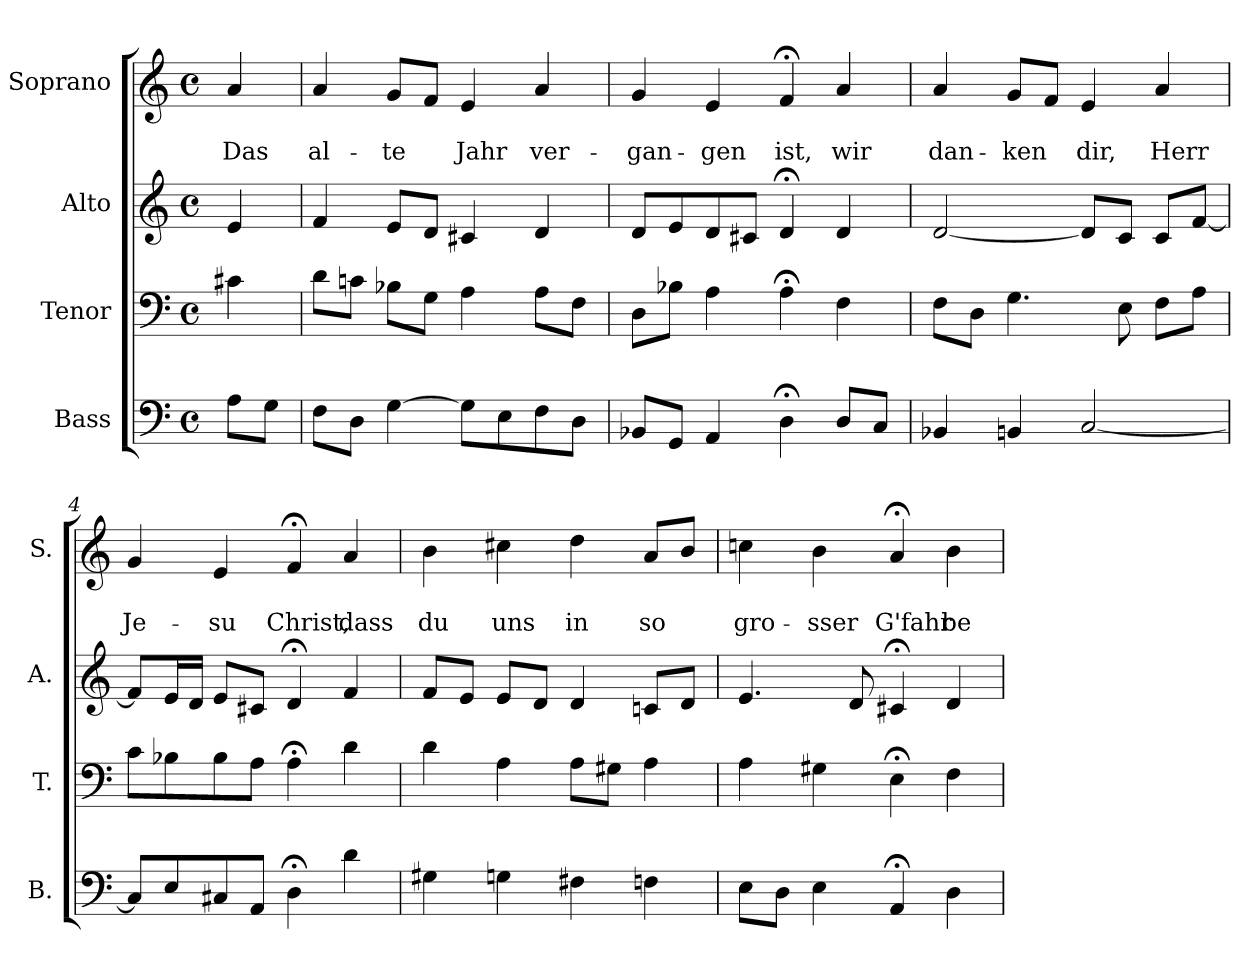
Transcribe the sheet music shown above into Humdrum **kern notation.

**kern	**kern	**kern	**kern	**text	**text
*part4	*part3	*part2	*part1	*part1	*part1
*staff4	*staff3	*staff2	*staff1	*staff1	*staff1
*I"Bass	*I"Tenor	*I"Alto	*I"Soprano	*	*
*I'B.	*I'T.	*I'A.	*I'S.	*	*
*clefF4	*clefF4	*clefG2	*clefG2	*	*
*k[]	*k[]	*k[]	*k[]	*	*
*	*	*	*a:	*	*
*M4/4	*M4/4	*M4/4	*M4/4	*	*
*met(c)	*met(c)	*met(c)	*met(c)	*	*
=	=	=	=	=	=
8A\L	4c#X\	4e/	4a/	.	Das
8G\J	.	.	.	.	.
=1	=1	=1	=1	=1	=1
8F\L	8d\L	4f/	4a/	.	al-
8D\J	8cn\J	.	.	.	.
[4G\	8B-X\L	8e/L	8g/L	.	-te
.	8G\J	8d/J	8f/J	.	.
8G\L]	4A\	4c#X/	4e/	.	Jahr
8E\	.	.	.	.	.
8F\	8A\L	4d/	4a/	.	ver-
8D\J	8F\J	.	.	.	.
=2	=2	=2	=2	=2	=2
8BB-X/L	8D\L	8d/L	4g/	.	-gan-
8GG/J	8B-X\J	8e/	.	.	.
4AA/	4A\	8d/	4e/	.	-gen
.	.	8c#X/J	.	.	.
4D;<\	4A;<\	4d;</	4f;</	.	ist,
8D/L	4F\	4d/	4a/	.	wir
8C/J	.	.	.	.	.
=3	=3	=3	=3	=3	=3
4BB-X/	8F\L	[2d/	4a/	.	dan-
.	8D\J	.	.	.	.
4BBn/	4.G\	.	8g/L	.	-ken
.	.	.	8f/J	.	.
[2C/	.	8d/L]	4e/	.	dir,
.	8E\	8c/J	.	.	.
.	8F\L	8c/L	4a/	.	Herr
.	8A\J	[8f/J	.	.	.
=4	=4	=4	=4	=4	=4
8C/L]	8c\L	8f/L]	4g/	.	Je-
8E/	8B-X\	16e/L	.	.	.
.	.	16d/JJ	.	.	.
8C#X/	8B-\	8e/L	4e/	.	-su
8AA/J	8A\J	8c#X/J	.	.	.
4D;<\	4A;<\	4d;</	4f;</	.	Christ,
4d\	4d\	4f/	4a/	.	dass
!!LO:LB:g=z
=5	=5	=5	=5	=5	=5
4G#X\	4d\	8f/L	4b\	.	du
.	.	8e/J	.	.	.
4Gn\	4A\	8e/L	4cc#X\	.	uns
.	.	8d/J	.	.	.
4F#X\	8A\L	4d/	4dd\	.	in
.	8G#X\J	.	.	.	.
4Fn\	4A\	8cn/L	8a/L	.	so
.	.	8d/J	8b/J	.	.
=6	=6	=6	=6	=6	=6
8E\L	4A\	4.e/	4ccn\	.	gro-
8D\J	.	.	.	.	.
4E\	4G#X\	.	4b\	.	-sser
.	.	8d/	.	.	.
4AA;</	4E;<\	4c#X;</	4a;</	.	G'fahr
4D\	4F\	4d/	4b\	.	be-
=	=	=	=	=	=
*-	*-	*-	*-	*-	*-
